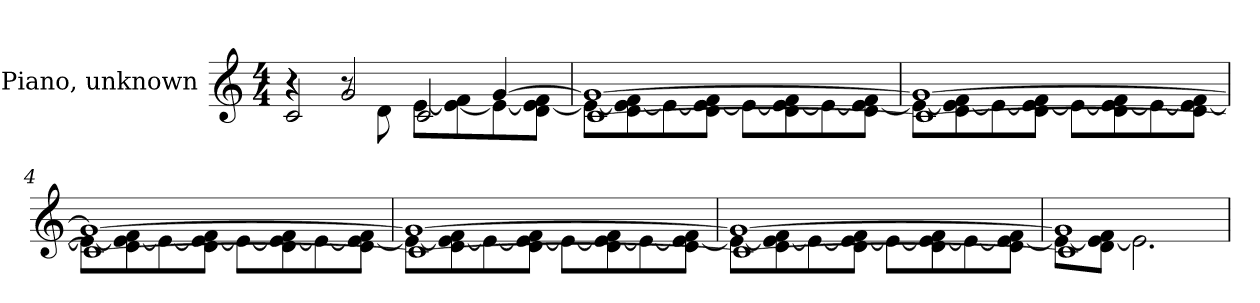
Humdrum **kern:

**kern
*part1
*staff1
*I"Piano, unknown
*I'Pno.
*clefG2
*k[]
*M4/4
*MM120
=1
*^
*	*^
4r	4r	2c/
2g/	8r	.
.	8d\	.
.	[8e\L	2c/
.	8e\_ 8f\	.
[4g/	8e\_	.
.	8d\ 8e\_ 8f\J	.
=2	=2	=2
1g_	8e\L_	[1c
.	8d\ 8e\_ 8f\	.
.	8e\_	.
.	8d\ 8e\_ 8f\J	.
.	8e\L_	.
.	8d\ 8e\_ 8f\	.
.	8e\_	.
.	8d\ 8e\_ 8f\J	.
=3	=3	=3
1g_	8e\L_	1c_
.	8d\ 8e\_ 8f\	.
.	8e\_	.
.	8d\ 8e\_ 8f\J	.
.	8e\L_	.
.	8d\ 8e\_ 8f\	.
.	8e\_	.
.	8d\ 8e\_ 8f\J	.
=4	=4	=4
1g_	8e\L_	1c_
.	8d\ 8e\_ 8f\	.
.	8e\_	.
.	8d\ 8e\_ 8f\J	.
.	8e\L_	.
.	8d\ 8e\_ 8f\	.
.	8e\_	.
.	8d\ 8e\_ 8f\J	.
!!LO:LB:g=z	!!	!!
=5	=5	=5
1g_	8e\L_	1c_
.	8d\ 8e\_ 8f\	.
.	8e\_	.
.	8d\ 8e\_ 8f\J	.
.	8e\L_	.
.	8d\ 8e\_ 8f\	.
.	8e\_	.
.	8d\ 8e\_ 8f\J	.
=6	=6	=6
1g_	8e\L_	1c_
.	8d\ 8e\_ 8f\	.
.	8e\_	.
.	8d\ 8e\_ 8f\J	.
.	8e\L_	.
.	8d\ 8e\_ 8f\	.
.	8e\_	.
.	8d\ 8e\_ 8f\J	.
=7	=7	=7
1g]	8e\L_	1c]
.	8d\ 8e\_ 8f\J	.
.	2.e\]	.
*v	*v	*v
=
*-
